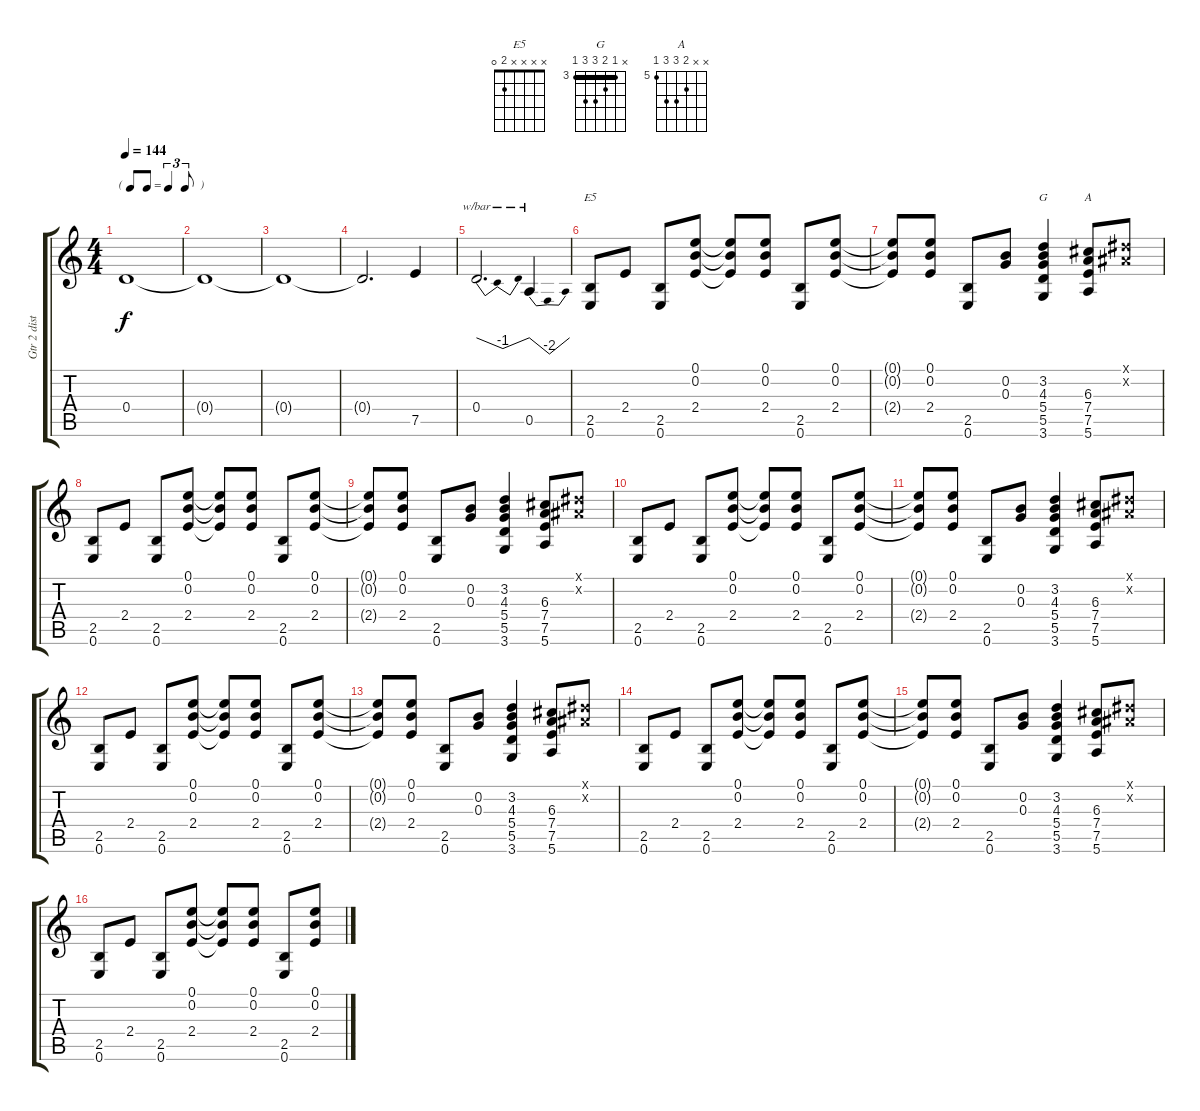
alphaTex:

\track ("Gtr 2 distorsion" "Gtr 2 dist") {instrument distortionguitar}
\staff {score tabs}
\tuning (E4 B3 G3 D3 A2 E2) {hide}
\chord ("E5" x x x x 2 0)
\chord ("G" x 3 4 5 5 3) {firstfret 3 barre 3}
\chord ("A" x x 6 7 7 5) {firstfret 5}
\ts (4 4)
\tf triplet8th
\tempo 144
\clef g2
\ks c
0.4{t}.1{dy f} |
0.4{t}.1 |
0.4{t}.1 |
0.4{t}.2{d} 7.5.4 |
0.4.2{d tbe (dip default 0 0 30 -4 60 0)} 0.5.4{tbe (dip default 0 0 30 -8 60 0)} |
(2.5 0.6).8{ch "E5"} 2.4.8 (2.5 0.6).8 (0.1 0.2 2.4).8 (0.1{t} 0.2{t} 2.4{t}).8 (0.1 0.2 2.4).8 (2.5 0.6).8 (0.1 0.2 2.4).8 |
(0.1{t} 0.2{t} 2.4{t}).8 (0.1 0.2 2.4).8 (2.5 0.6).8 (0.2 0.3).8 (3.2 4.3 5.4 5.5 3.6).4{ch "G"} (6.3 7.4 7.5 5.6).8{ch "A"} (-1.1{x} -1.2{x}).8 |
(2.5 0.6).8 2.4.8 (2.5 0.6).8 (0.1 0.2 2.4).8 (0.1{t} 0.2{t} 2.4{t}).8 (0.1 0.2 2.4).8 (2.5 0.6).8 (0.1 0.2 2.4).8 |
(0.1{t} 0.2{t} 2.4{t}).8 (0.1 0.2 2.4).8 (2.5 0.6).8 (0.2 0.3).8 (3.2 4.3 5.4 5.5 3.6).4 (6.3 7.4 7.5 5.6).8 (-1.1{x} -1.2{x}).8 |
(2.5 0.6).8 2.4.8 (2.5 0.6).8 (0.1 0.2 2.4).8 (0.1{t} 0.2{t} 2.4{t}).8 (0.1 0.2 2.4).8 (2.5 0.6).8 (0.1 0.2 2.4).8 |
(0.1{t} 0.2{t} 2.4{t}).8 (0.1 0.2 2.4).8 (2.5 0.6).8 (0.2 0.3).8 (3.2 4.3 5.4 5.5 3.6).4 (6.3 7.4 7.5 5.6).8 (-1.1{x} -1.2{x}).8 |
(2.5 0.6).8 2.4.8 (2.5 0.6).8 (0.1 0.2 2.4).8 (0.1{t} 0.2{t} 2.4{t}).8 (0.1 0.2 2.4).8 (2.5 0.6).8 (0.1 0.2 2.4).8 |
(0.1{t} 0.2{t} 2.4{t}).8 (0.1 0.2 2.4).8 (2.5 0.6).8 (0.2 0.3).8 (3.2 4.3 5.4 5.5 3.6).4 (6.3 7.4 7.5 5.6).8 (-1.1{x} -1.2{x}).8 |
(2.5 0.6).8 2.4.8 (2.5 0.6).8 (0.1 0.2 2.4).8 (0.1{t} 0.2{t} 2.4{t}).8 (0.1 0.2 2.4).8 (2.5 0.6).8 (0.1 0.2 2.4).8 |
(0.1{t} 0.2{t} 2.4{t}).8 (0.1 0.2 2.4).8 (2.5 0.6).8 (0.2 0.3).8 (3.2 4.3 5.4 5.5 3.6).4 (6.3 7.4 7.5 5.6).8 (-1.1{x} -1.2{x}).8 |
(2.5 0.6).8 2.4.8 (2.5 0.6).8 (0.1 0.2 2.4).8 (0.1{t} 0.2{t} 2.4{t}).8 (0.1 0.2 2.4).8 (2.5 0.6).8 (0.1 0.2 2.4).8
